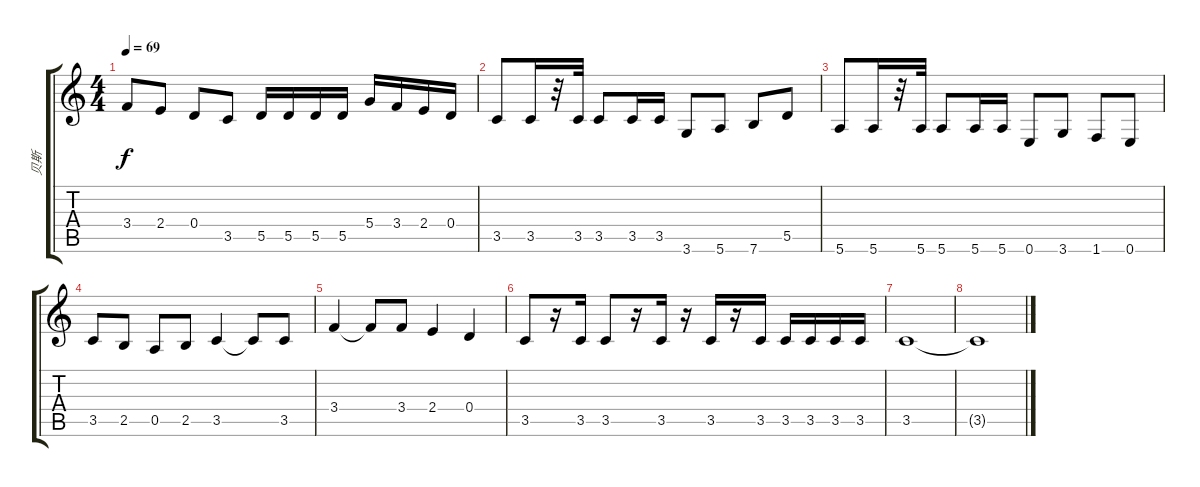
\track ("贝斯" "贝斯") {instrument acousticbass}
\staff {score tabs}
\tuning (E4 B3 G3 D3 A2 E2) {hide}
\ts (4 4)
\tempo 69
\clef g2
\ks c
3.4.8{dy f} 2.4.8 0.4.8 3.5.8 5.5.16 5.5.16 5.5.16 5.5.16 5.4.16 3.4.16 2.4.16 0.4.16 |
3.5.8 3.5.16 r.32 3.5.32 3.5.8 3.5.16 3.5.16 3.6.8 5.6.8 7.6.8 5.5.8 |
5.6.8 5.6.16 r.32 5.6.32 5.6.8 5.6.16 5.6.16 0.6.8 3.6.8 1.6.8 0.6.8 |
3.5.8 2.5.8 0.5.8 2.5.8 3.5.4 3.5{t}.8 3.5.8 |
3.4.4 3.4{t}.8 3.4.8 2.4.4 0.4.4 |
3.5.8 r.16 3.5.16 3.5.8 r.16 3.5.16 r.16 3.5.16 r.16 3.5.16 3.5.16 3.5.16 3.5.16 3.5.16 |
3.5.1 |
3.5{t}.1
